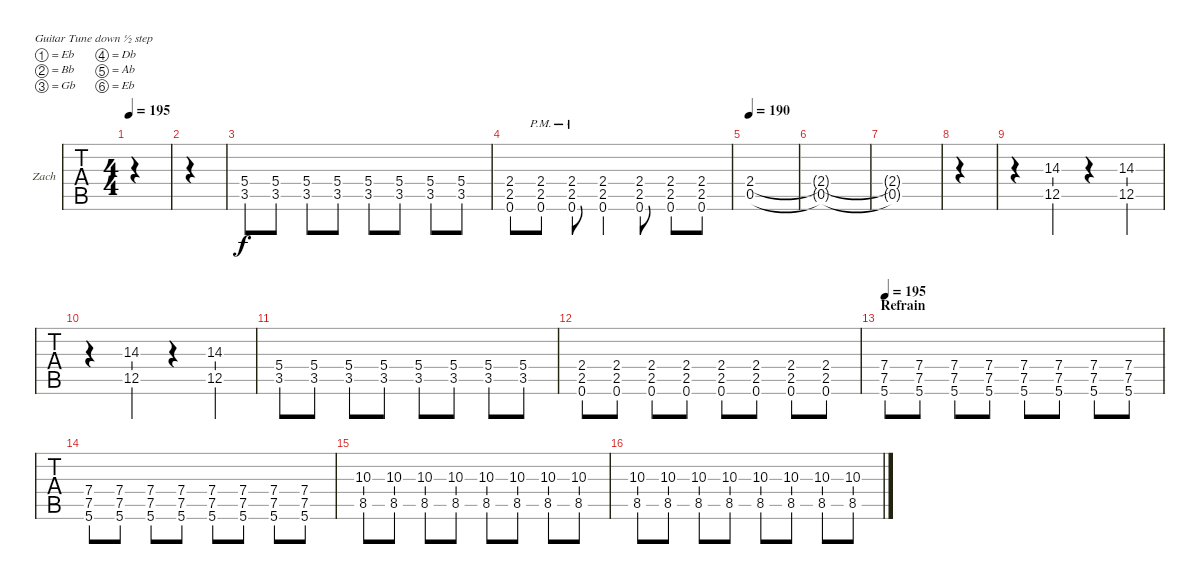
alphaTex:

\defaultSystemsLayout 4
\bracketExtendMode groupsimilarinstruments
\firstSystemTrackNameOrientation horizontal
\otherSystemsTrackNameOrientation horizontal
\track ("Lead Guitar" "Zach") {instrument overdrivenguitar}
\staff {tabs}
\tuning (Eb4 Bb3 Gb3 Db3 Ab2 Eb2)
\ts (4 4)
\tempo 195
\clef g2
\scale
0.333333
\ks c
|
\scale
0.333333 |
\scale
0.333333 (3.5 5.4).8 (3.5 5.4).8 (3.5 5.4).8 (3.5 5.4).8 (3.5 5.4).8 (3.5 5.4).8 (3.5 5.4).8 (3.5 5.4).8 |
\scale
0.333333 (0.6 2.5 2.4).8 (0.6{pm} 2.5{pm} 2.4{pm}).8 (0.6{pm} 2.5{pm} 2.4{pm}).8 (0.6 2.5 2.4).4 (0.6 2.5 2.4).8 (0.6 2.5 2.4).8 (0.6 2.5 2.4).8 |
\tempo 190
\scale
0.333333 (0.5 2.4).1 |
\scale
0.333333 (0.5{t} 2.4{t}).1 |
\scale
0.333333 (0.5{t} 2.4{t}).1 |
\scale
0.333333 |
\scale
0.333333 r.4 (12.5 14.3).4 r.4 (12.5 14.3).4 |
\scale
0.333333 r.4 (12.5 14.3).4 r.4 (12.5 14.3).4 |
\scale
0.333333 (5.4 3.5).8 (5.4 3.5).8 (5.4 3.5).8 (5.4 3.5).8 (5.4 3.5).8 (5.4 3.5).8 (5.4 3.5).8 (5.4 3.5).8 |
\scale
0.333333 (0.6 2.5 2.4).8 (0.6 2.5 2.4).8 (0.6 2.5 2.4).8 (0.6 2.5 2.4).8 (0.6 2.5 2.4).8 (0.6 2.5 2.4).8 (0.6 2.5 2.4).8 (0.6 2.5 2.4).8 |
\section ("" "Refrain")
\tempo (195 0.00625)
\scale
0.333333 (5.6 7.5 7.4).8 (5.6 7.5 7.4).8 (5.6 7.5 7.4).8 (5.6 7.5 7.4).8 (5.6 7.5 7.4).8 (5.6 7.5 7.4).8 (5.6 7.5 7.4).8 (5.6 7.5 7.4).8 |
\scale
0.333333 (5.6 7.5 7.4).8 (5.6 7.5 7.4).8 (5.6 7.5 7.4).8 (5.6 7.5 7.4).8 (5.6 7.5 7.4).8 (5.6 7.5 7.4).8 (5.6 7.5 7.4).8 (5.6 7.5 7.4).8 |
\scale
0.333333 (8.5 10.3).8 (8.5 10.3).8 (8.5 10.3).8 (8.5 10.3).8 (8.5 10.3).8 (8.5 10.3).8 (8.5 10.3).8 (8.5 10.3).8 |
\scale
0.333333 (8.5 10.3).8 (8.5 10.3).8 (8.5 10.3).8 (8.5 10.3).8 (8.5 10.3).8 (8.5 10.3).8 (8.5 10.3).8 (8.5 10.3).8
